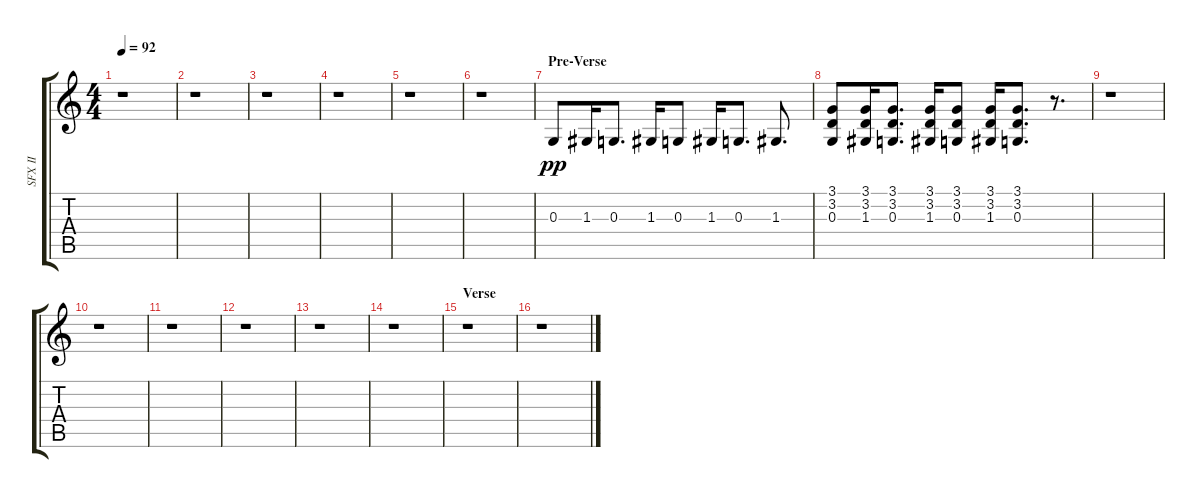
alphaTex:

\track ("SFX II" "SFX II") {instrument seashore}
\staff {score tabs}
\tuning (E4 B3 G3 D3 A2 E2) {hide}
\ts (4 4)
\tempo 92
\clef g2
\ks c
r.1{dy pp} |
r.1 |
r.1 |
r.1 |
r.1 |
r.1 |
\section ("" "Pre-Verse")
0.3.8 1.3.16 0.3.8{d} 1.3.16 0.3.8 1.3.16 0.3.8{d} 1.3.8{d} |
(3.1 3.2 0.3).8 (3.1 3.2 1.3).16 (3.1 3.2 0.3).8{d} (3.1 3.2 1.3).16 (3.1 3.2 0.3).8 (3.1 3.2 1.3).16 (3.1 3.2 0.3).8{d} r.8{d} |
r.1 |
r.1 |
r.1 |
r.1 |
r.1 |
r.1 |
\section ("" "Verse")
r.1 |
r.1
